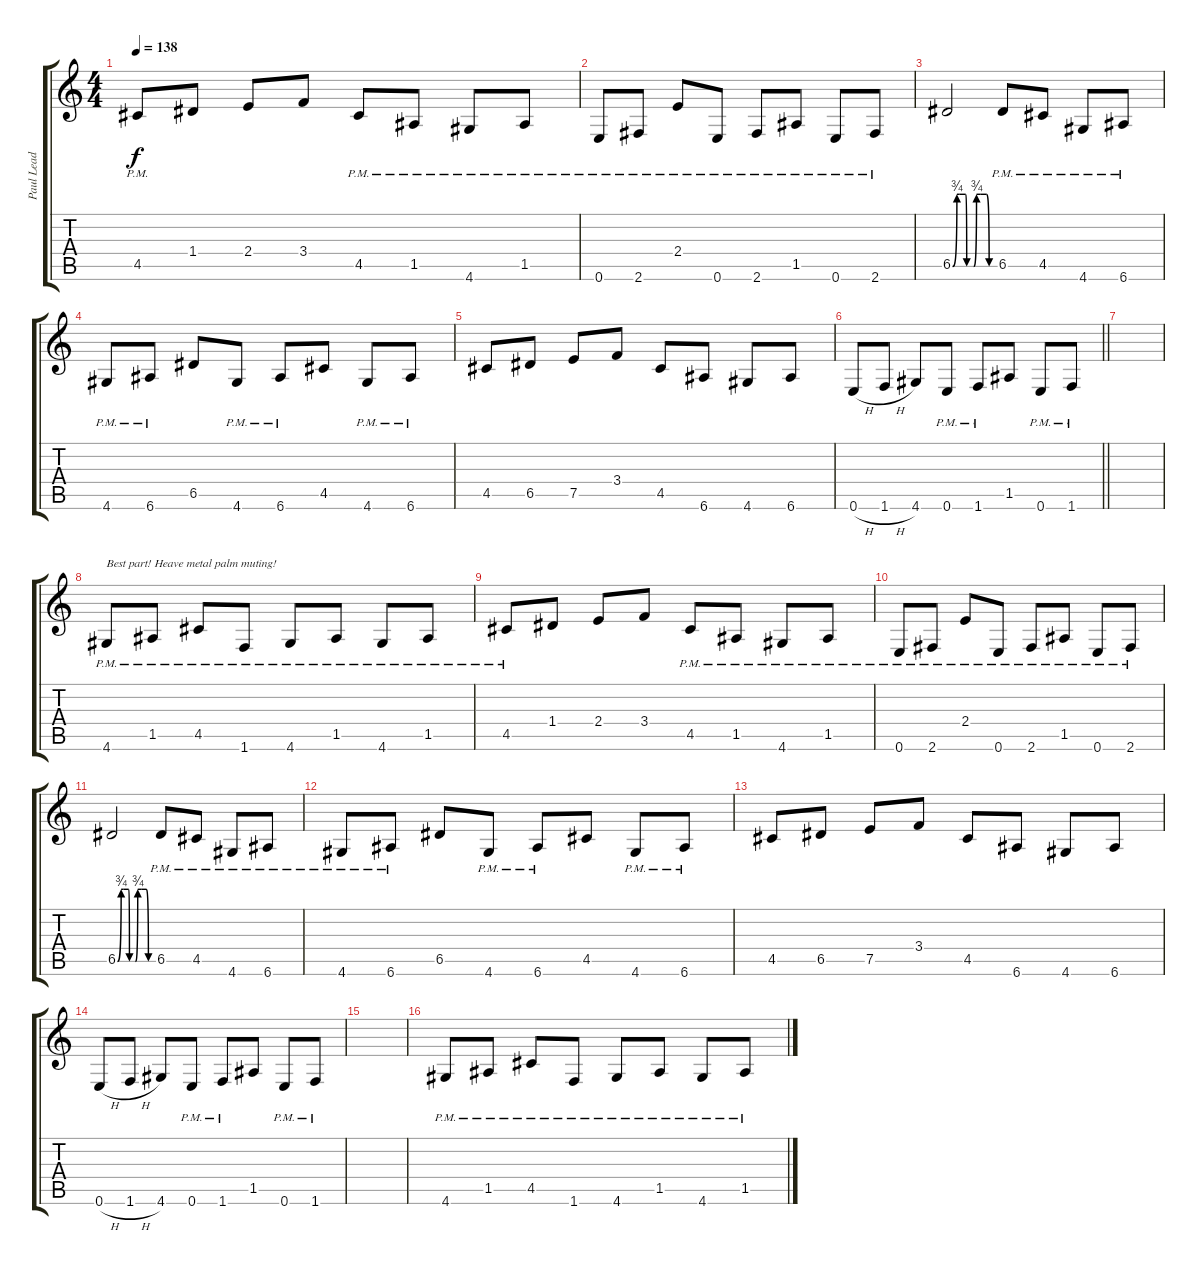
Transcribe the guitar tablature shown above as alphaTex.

\track ("Paul Lead" "Paul Lead") {instrument overdrivenguitar}
\staff {score tabs}
\tuning (E4 B3 G3 D3 A2 E2) {hide}
\ts (4 4)
\tempo 138
\clef g2
\ks c
4.5{pm}.8{dy f} 1.4.8 2.4.8 3.4.8 4.5{pm}.8 1.5{pm}.8 4.6{pm}.8 1.5{pm}.8 |
0.6{pm}.8 2.6{pm}.8 2.4{pm}.8 0.6{pm}.8 2.6{pm}.8 1.5{pm}.8 0.6{pm}.8 2.6{pm}.8 |
6.5{be (custom 0 0 6 3 10 3 18 3 20 0 26 0 30 0 34 3 40 3 48 3 52 0 57 0 60 0)}.2 6.5{pm}.8 4.5{pm}.8 4.6{pm}.8 6.6{pm}.8 |
4.6{pm}.8 6.6{pm}.8 6.5.8 4.6{pm}.8 6.6{pm}.8 4.5.8 4.6{pm}.8 6.6{pm}.8 |
4.5.8 6.5.8 7.5.8 3.4.8 4.5.8 6.6.8 4.6.8 6.6.8 |
\barLineRight lightlight
0.6{h}.8 1.6{h}.8 4.6.8 0.6{pm}.8 1.6{pm}.8 1.5.8 0.6{pm}.8 1.6{pm}.8 |
|
4.6{pm}.8{txt "Best part! Heave metal palm muting!"} 1.5{pm}.8 4.5{pm}.8 1.6{pm}.8 4.6{pm}.8 1.5{pm}.8 4.6{pm}.8 1.5{pm}.8 |
4.5{pm}.8 1.4.8 2.4.8 3.4.8 4.5{pm}.8 1.5{pm}.8 4.6{pm}.8 1.5{pm}.8 |
0.6{pm}.8 2.6{pm}.8 2.4{pm}.8 0.6{pm}.8 2.6{pm}.8 1.5{pm}.8 0.6{pm}.8 2.6{pm}.8 |
6.5{be (custom 0 0 6 3 10 3 18 3 20 0 26 0 30 0 34 3 40 3 48 3 52 0 57 0 60 0)}.2 6.5{pm}.8 4.5{pm}.8 4.6{pm}.8 6.6{pm}.8 |
4.6{pm}.8 6.6{pm}.8 6.5.8 4.6{pm}.8 6.6{pm}.8 4.5.8 4.6{pm}.8 6.6{pm}.8 |
4.5.8 6.5.8 7.5.8 3.4.8 4.5.8 6.6.8 4.6.8 6.6.8 |
0.6{h}.8 1.6{h}.8 4.6.8 0.6{pm}.8 1.6{pm}.8 1.5.8 0.6{pm}.8 1.6{pm}.8 |
|
4.6{pm}.8 1.5{pm}.8 4.5{pm}.8 1.6{pm}.8 4.6{pm}.8 1.5{pm}.8 4.6{pm}.8 1.5{pm}.8
